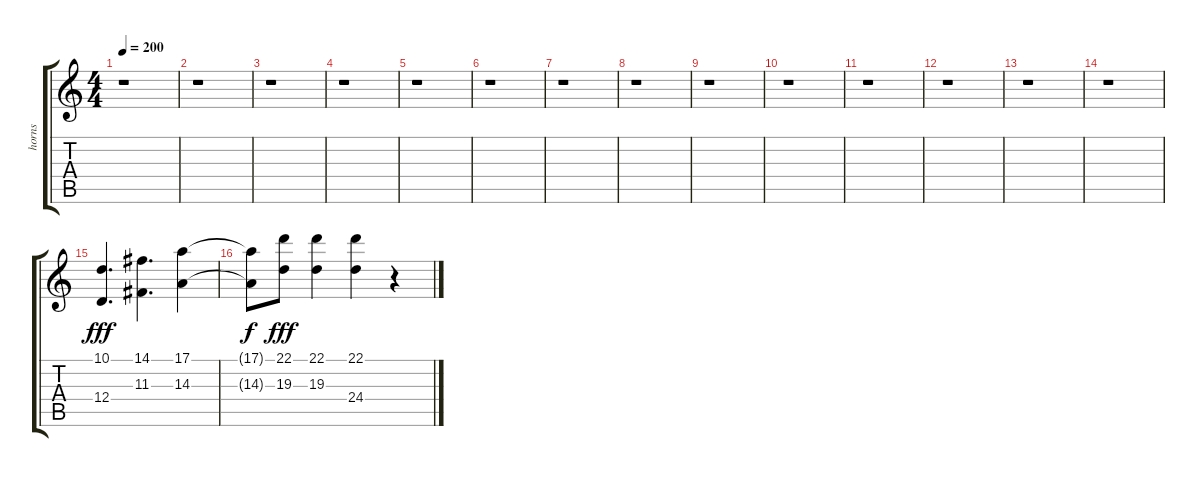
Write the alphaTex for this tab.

\track ("horns               " "horns     ") {instrument frenchhorn}
\staff {score tabs}
\tuning (E4 B3 G3 D3 A2 E2) {hide}
\ts (4 4)
\tempo 200
\clef g2
\ks c
r.1{dy fff} |
r.1 |
r.1 |
r.1 |
r.1 |
r.1 |
r.1 |
r.1 |
r.1 |
r.1 |
r.1 |
r.1 |
r.1 |
r.1 |
(10.1 12.4).4{d} (14.1 11.3).4{d} (17.1 14.3).4 |
(17.1{t} 14.3{t}).8{dy f} (22.1 19.3).8{dy fff} (22.1 19.3).4 (22.1 24.4).4 r.4
